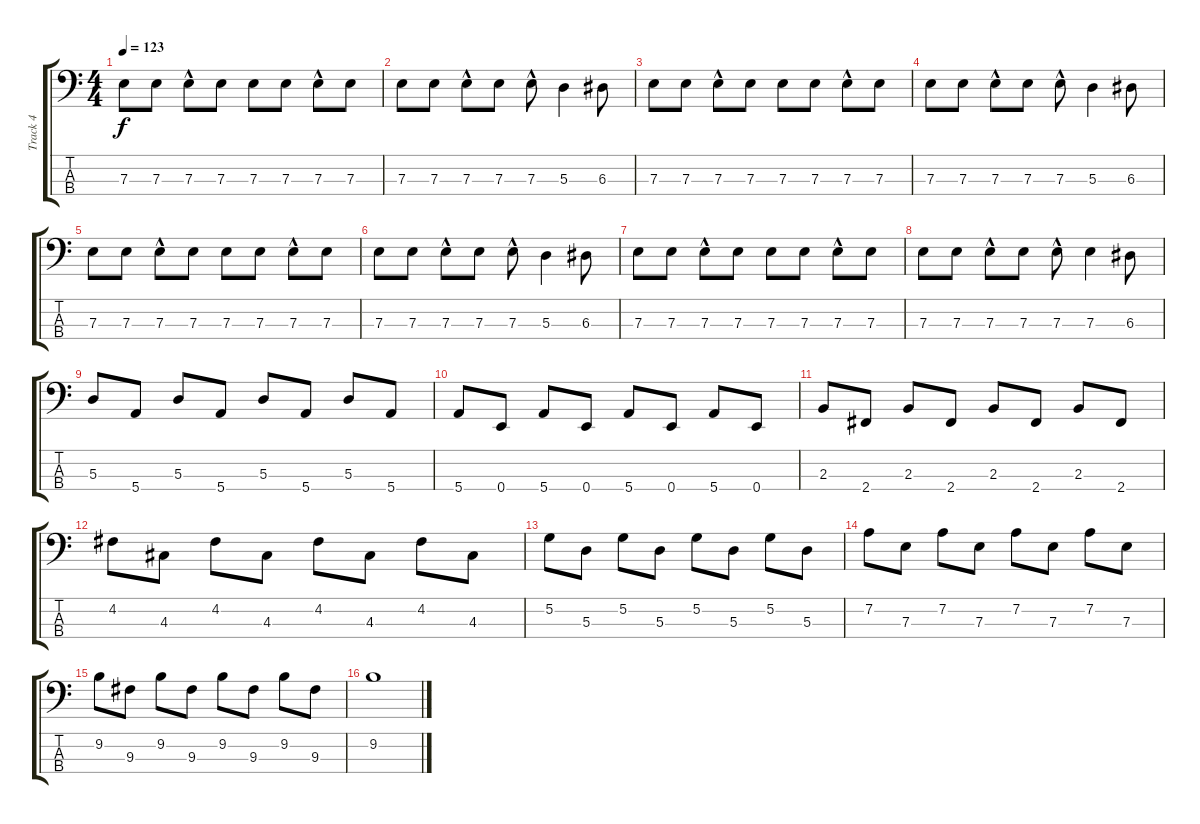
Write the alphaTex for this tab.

\track ("Track 4" "Track 4") {instrument electricbassfinger}
\staff {score tabs}
\tuning (G2 D2 A1 E1) {hide}
\ts (4 4)
\tempo 123
\clef f4
\ks c
7.3.8{dy f} 7.3.8 7.3{hac}.8 7.3.8 7.3.8 7.3.8 7.3{hac}.8 7.3.8 |
7.3.8 7.3.8 7.3{hac}.8 7.3.8 7.3{hac}.8 5.3.4 6.3.8 |
7.3.8 7.3.8 7.3{hac}.8 7.3.8 7.3.8 7.3.8 7.3{hac}.8 7.3.8 |
7.3.8 7.3.8 7.3{hac}.8 7.3.8 7.3{hac}.8 5.3.4 6.3.8 |
7.3.8 7.3.8 7.3{hac}.8 7.3.8 7.3.8 7.3.8 7.3{hac}.8 7.3.8 |
7.3.8 7.3.8 7.3{hac}.8 7.3.8 7.3{hac}.8 5.3.4 6.3.8 |
7.3.8 7.3.8 7.3{hac}.8 7.3.8 7.3.8 7.3.8 7.3{hac}.8 7.3.8 |
7.3.8 7.3.8 7.3{hac}.8 7.3.8 7.3{hac}.8 7.3.4 6.3.8 |
5.3.8 5.4.8 5.3.8 5.4.8 5.3.8 5.4.8 5.3.8 5.4.8 |
5.4.8 0.4.8 5.4.8 0.4.8 5.4.8 0.4.8 5.4.8 0.4.8 |
2.3.8 2.4.8 2.3.8 2.4.8 2.3.8 2.4.8 2.3.8 2.4.8 |
4.2.8 4.3.8 4.2.8 4.3.8 4.2.8 4.3.8 4.2.8 4.3.8 |
5.2.8 5.3.8 5.2.8 5.3.8 5.2.8 5.3.8 5.2.8 5.3.8 |
7.2.8 7.3.8 7.2.8 7.3.8 7.2.8 7.3.8 7.2.8 7.3.8 |
9.2.8 9.3.8 9.2.8 9.3.8 9.2.8 9.3.8 9.2.8 9.3.8 |
9.2.1
